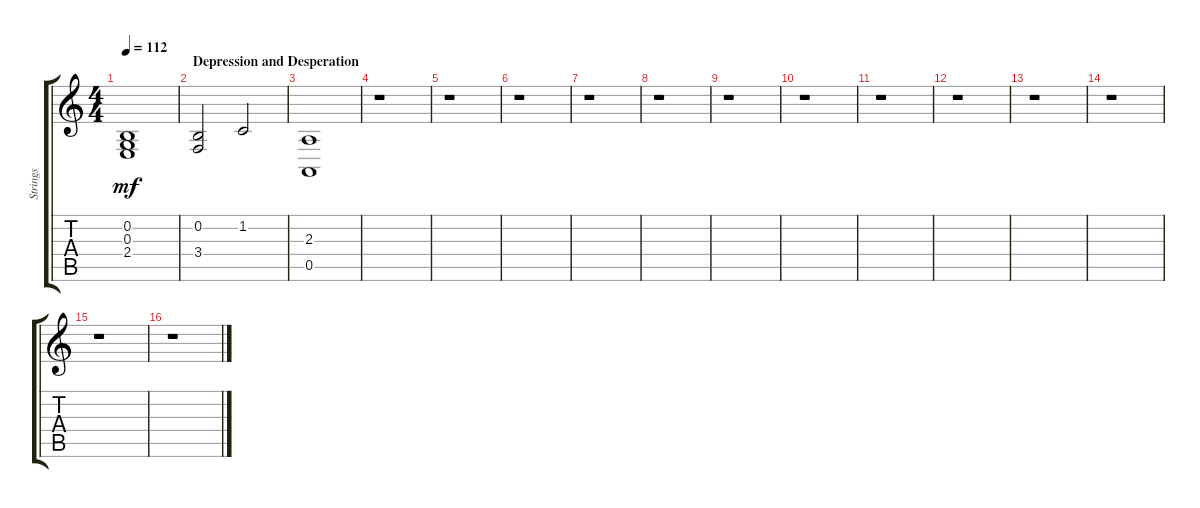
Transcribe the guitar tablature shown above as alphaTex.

\track ("Strings" "Strings") {instrument stringensemble1}
\staff {score tabs}
\tuning (E4 B3 G3 D3 A2 E2) {hide}
\ts (4 4)
\tempo 112
\clef g2
\ks c
(0.2 0.3 2.4).1{dy mf} |
\section ("" "Depression and Desperation ")
(0.2 3.4).2 1.2.2 |
(2.3 0.5).1 |
r.1 |
r.1 |
r.1 |
r.1 |
r.1 |
r.1 |
r.1 |
r.1 |
r.1 |
r.1 |
r.1 |
r.1 |
r.1
